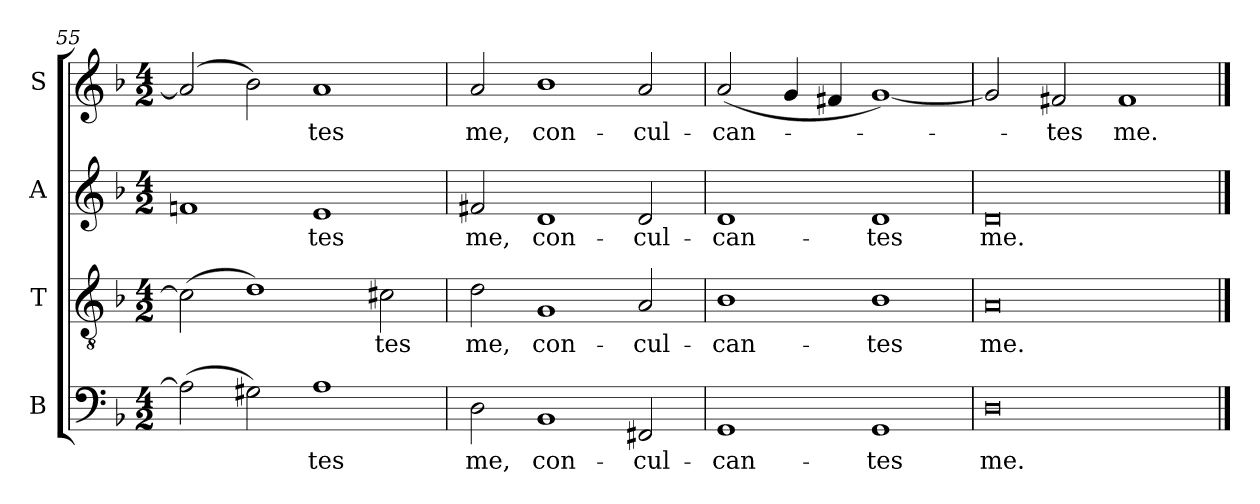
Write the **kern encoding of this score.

**kern	**text	**kern	**text	**kern	**text	**kern	**text
*part4	*part4	*part3	*part3	*part2	*part2	*part1	*part1
*staff4	*staff4	*staff3	*staff3	*staff2	*staff2	*staff1	*staff1
*I"B	*	*I"T	*	*I"A	*	*I"S	*
*I'B.	*	*I'T.	*	*I'A.	*	*I'S.	*
*clefF4	*	*clefGv2	*	*clefG2	*	*clefG2	*
*	*	*ITrd7c12	*	*	*	*	*
*k[b-]	*	*k[b-]	*	*k[b-]	*	*k[b-]	*
*F:	*	*F:	*	*F:	*	*F:	*
*M4/2	*	*M4/2	*	*M4/2	*	*M4/2	*
=55	=55	=55	=55	=55	=55	=55	=55
(2Ai\]	.	(2C#i\]	.	1fni	.	(2ai/]	.
2G#Xi\)	.	1Di)	.	.	.	2b-i\)	.
!	!LO:LY:b:color=#000000	!	!	!	!	!	!
!	!	!	!	!	!LO:LY:b:color=#000000	!	!
!	!	!	!	!	!	!	!LO:LY:b:color=#000000
1Ai	-tes	.	.	1ei	-tes	1ai	-tes
!	!	!	!LO:LY:b:color=#000000	!	!	!	!
.	.	2C#Xi\	-tes	.	.	.	.
!!LO:LB:g=z
=56	=56	=56	=56	=56	=56	=56	=56
!	!LO:LY:b:color=#000000	!	!	!	!	!	!
!	!	!	!LO:LY:b:color=#000000	!	!	!	!
!	!	!	!	!	!LO:LY:b:color=#000000	!	!
!	!	!	!	!	!	!	!LO:LY:b:color=#000000
2Di\	me,	2Di\	me,	2f#Xi/	me,	2ai/	me,
!	!LO:LY:b:color=#000000	!	!	!	!	!	!
!	!	!	!LO:LY:b:color=#000000	!	!	!	!
!	!	!	!	!	!LO:LY:b:color=#000000	!	!
!	!	!	!	!	!	!	!LO:LY:b:color=#000000
1BB-i	con-	1GGi	con-	1di	con-	1b-i	con-
!	!LO:LY:b:color=#000000	!	!	!	!	!	!
!	!	!	!LO:LY:b:color=#000000	!	!	!	!
!	!	!	!	!	!LO:LY:b:color=#000000	!	!
!	!	!	!	!	!	!	!LO:LY:b:color=#000000
2FF#Xi/	-cul-	2AAi/	-cul-	2di/	-cul-	2ai/	-cul-
=57	=57	=57	=57	=57	=57	=57	=57
!	!LO:LY:b:color=#000000	!	!	!	!	!	!
!	!	!	!LO:LY:b:color=#000000	!	!	!	!
!	!	!	!	!	!LO:LY:b:color=#000000	!	!
!	!	!	!	!	!	!	!LO:LY:b:color=#000000
1GGi	-can-	1BB-i	-can-	1di	-can-	(2ai/	-can-
.	.	.	.	.	.	4gi/	.
.	.	.	.	.	.	4f#Xi/	.
!	!LO:LY:b:color=#000000	!	!	!	!	!	!
!	!	!	!LO:LY:b:color=#000000	!	!	!	!
!	!	!	!	!	!LO:LY:b:color=#000000	!	!
1GGi	-tes	1BB-i	-tes	1di	-tes	[1gi)	.
=58	=58	=58	=58	=58	=58	=58	=58
!	!LO:LY:b:color=#000000	!	!	!	!	!	!
!	!	!	!LO:LY:b:color=#000000	!	!	!	!
!	!	!	!	!	!LO:LY:b:color=#000000	!	!
0Di	me.	0AAi	me.	0di	me.	2gi/]	.
!	!	!	!	!	!	!	!LO:LY:b:color=#000000
.	.	.	.	.	.	2f#Xi/	-tes
!	!	!	!	!	!	!	!LO:LY:b:color=#000000
.	.	.	.	.	.	1f#i	me.
==	==	==	==	==	==	==	==
*-	*-	*-	*-	*-	*-	*-	*-
